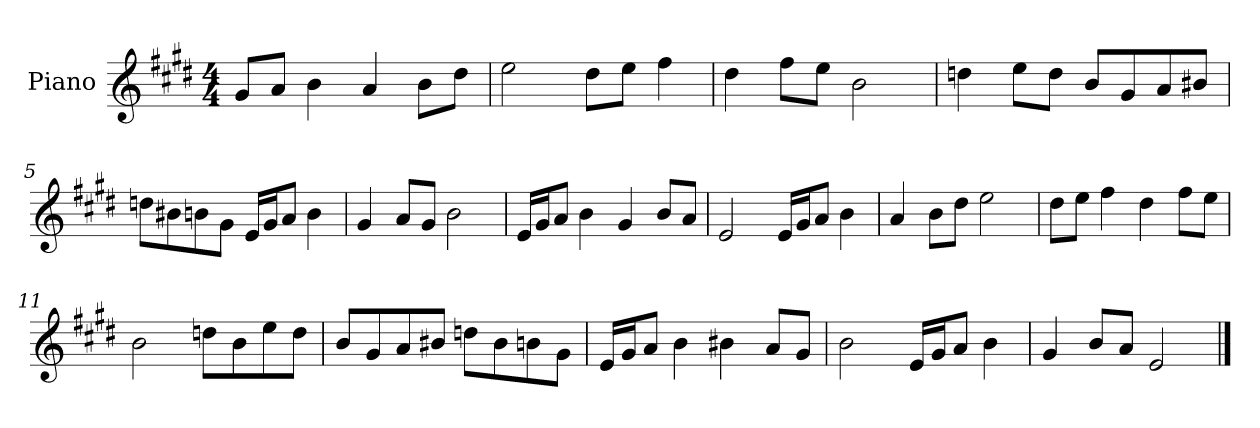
**kern
*part1
*staff1
*I"Piano
*I'P-no
*clefG2
*k[f#c#g#d#]
*M4/4
*MM90
=1
8g#/L
8a/J
4b\
4a/
8b\L
8dd#\J
=2
2ee\
8dd#\L
8ee\J
4ff#\
=3
4dd#\
8ff#\L
8ee\J
2b\
=4
4ddn\
8ee\L
8dd\J
8b/L
8g#/
8a/
8b#X/J
=5
8ddn\L
8b#X\
8bn\
8g#\J
16e/LL
16g#/J
8a/J
4b\
=6
4g#/
8a/L
8g#/J
2b\
!!LO:LB:g=z
=7
16e/LL
16g#/J
8a/J
4b\
4g#/
8b/L
8a/J
=8
2e/
16e/LL
16g#/J
8a/J
4b\
=9
4a/
8b\L
8dd#\J
2ee\
=10
8dd#\L
8ee\J
4ff#\
4dd#\
8ff#\L
8ee\J
=11
2b\
8ddn\L
8b\
8ee\
8dd\J
=12
8b/L
8g#/
8a/
8b#X/J
8ddn\L
8b#\
8bn\
8g#\J
!!LO:LB:g=z
=13
16e/LL
16g#/J
8a/J
4b\
4b#X\
8a/L
8g#/J
=14
2b\
16e/LL
16g#/J
8a/J
4b\
=15
4g#/
8b/L
8a/J
2e/
==
*-
